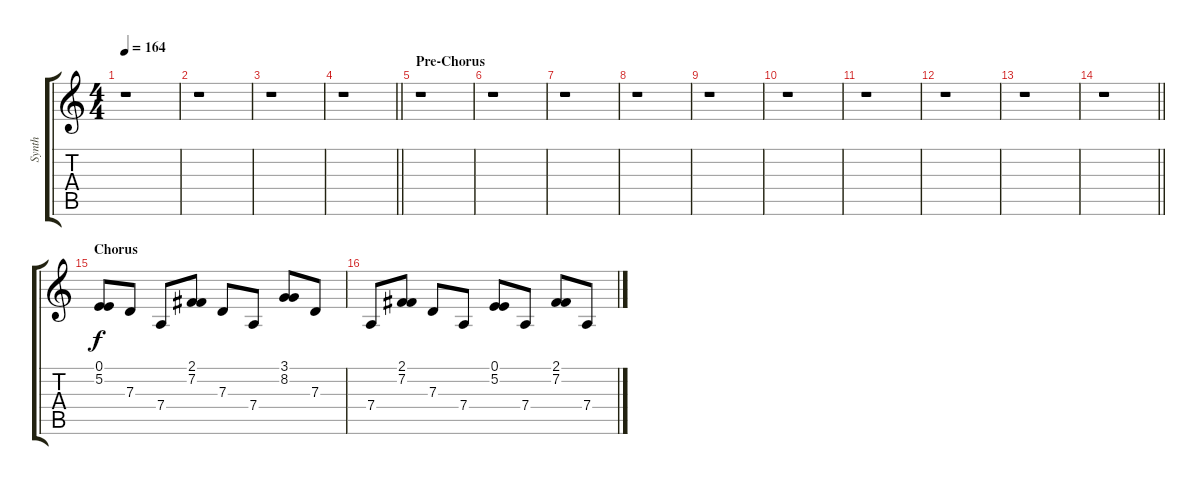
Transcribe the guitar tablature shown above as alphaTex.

\track ("Synth" "Synth") {instrument stringensemble1}
\staff {score tabs}
\tuning (E4 B3 G3 D3 A2 E2) {hide}
\ts (4 4)
\tempo 164
\clef g2
\ks c
r.1{dy f} |
r.1 |
r.1 |
\barLineRight lightlight
r.1 |
\section ("" "Pre-Chorus")
r.1 |
r.1 |
r.1 |
r.1 |
r.1 |
r.1 |
r.1 |
r.1 |
r.1 |
\barLineRight lightlight
r.1 |
\section ("" "Chorus")
(0.1 5.2).8 7.3.8 7.4.8 (2.1 7.2).8 7.3.8 7.4.8 (3.1 8.2).8 7.3.8 |
7.4.8 (2.1 7.2).8 7.3.8 7.4.8 (0.1 5.2).8 7.4.8 (2.1 7.2).8 7.4.8
